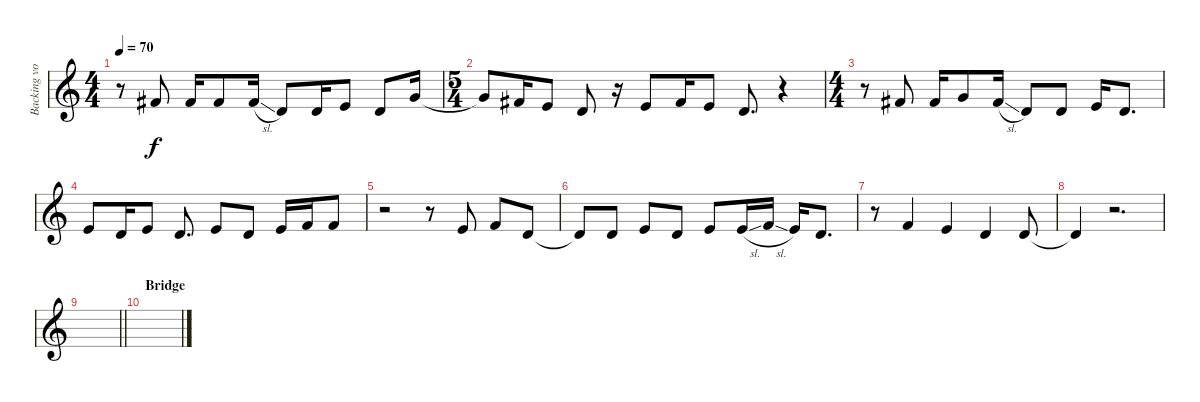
\track ("Backing vocals" "Backing vo") {instrument bassoon}
\staff {score}
\tuning (E4 B3 G3 D3 A2 E2) {hide}
\ts (4 4)
\tempo 70
\clef g2
\ks c
r.8{dy f} 2.1.8 2.1.16 2.1.8 7.2{sl}.16 3.2.8 3.2.16 0.1.8 3.2.8 8.2.16 |
\ts (5 4)
8.2{t}.8 2.1.16 0.1.8 3.2.8 r.16 0.1.8 2.1.16 0.1.8 3.2.8{d} r.4 |
\ts (4 4)
r.8 2.1.8 2.1.16 3.1.8 7.2{sl}.16 3.2.8 3.2.8 0.1.16 3.2.8{d} |
0.1.8 3.2.16 0.1.8 3.2.8{d} 0.1.8 3.2.8 0.1.16 1.1.16 1.1.8 |
r.2 r.8 0.1.8 1.1.8 3.2.8 |
3.2{t}.8 3.2.8 0.1.8 3.2.8 0.1.8 0.1{sl}.16 1.1{sl}.16 0.1.16 3.2.8{d} |
r.8 1.1.4 0.1.4 3.2.4 3.2.8 |
3.2{t}.4 r.2{d} |
\barLineRight lightlight
|
\section ("" "Bridge")
